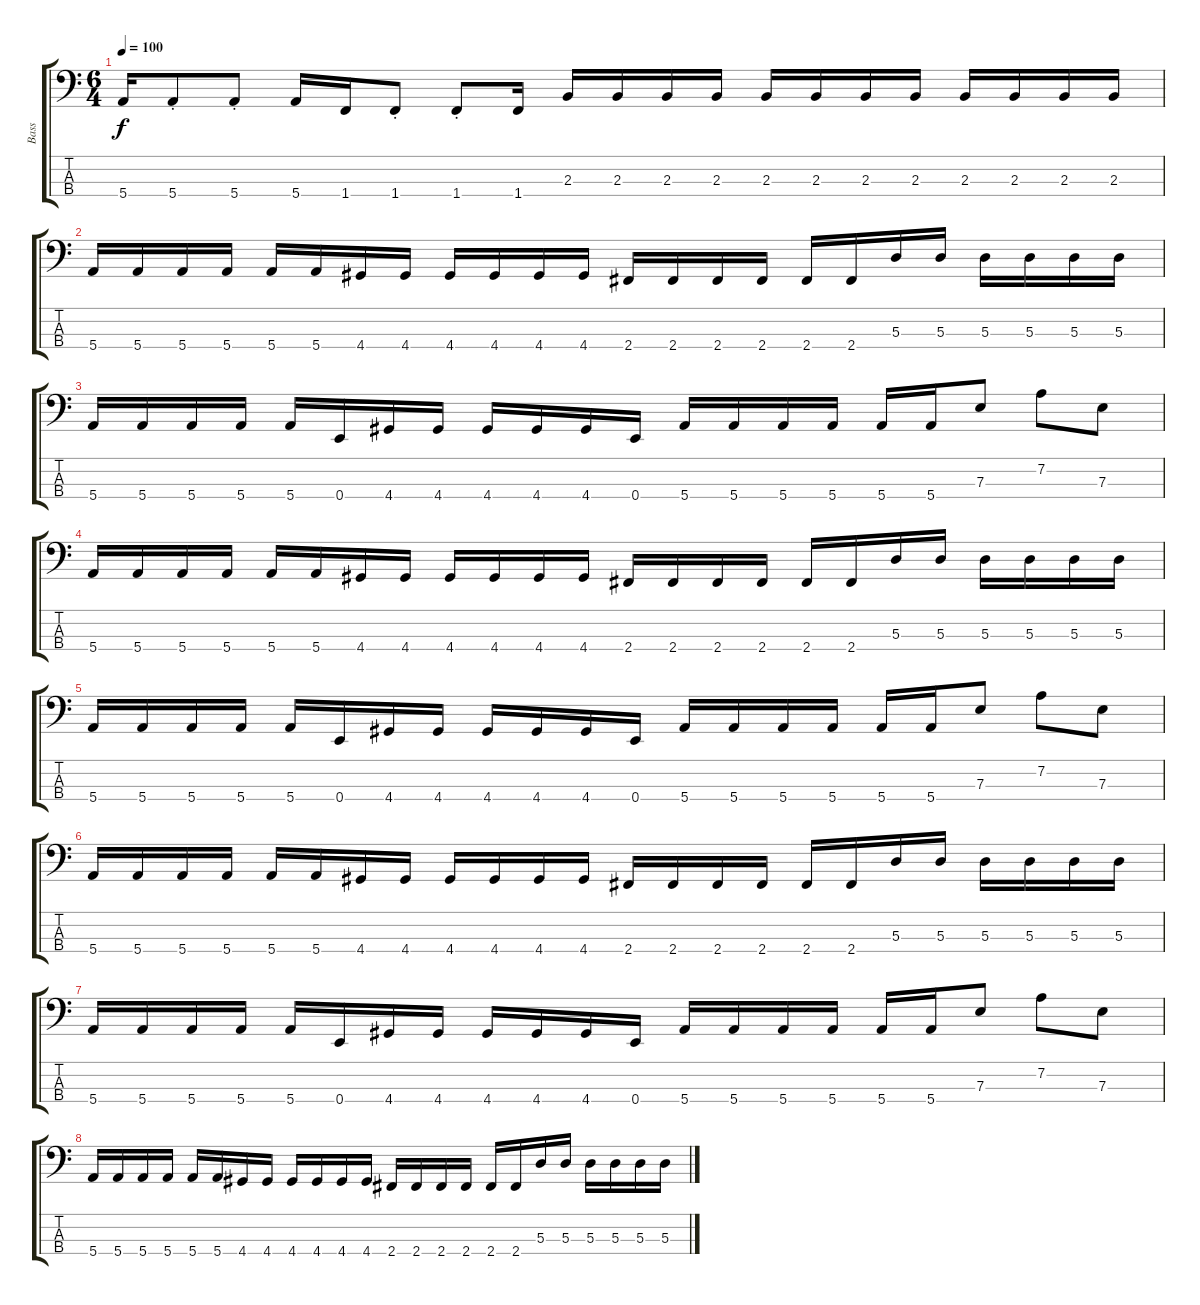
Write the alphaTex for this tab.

\track ("Bass" "Bass") {instrument electricbassfinger}
\staff {score tabs}
\tuning (G2 D2 A1 E1) {hide}
\ts (6 4)
\tempo 100
\clef f4
\ks c
5.4.16{dy f} 5.4{st}.8 5.4{st}.8 5.4.16 1.4.16 1.4{st}.8 1.4{st}.8 1.4.16 2.3.16 2.3.16 2.3.16 2.3.16 2.3.16 2.3.16 2.3.16 2.3.16 2.3.16 2.3.16 2.3.16 2.3.16 |
5.4.16 5.4.16 5.4.16 5.4.16 5.4.16 5.4.16 4.4.16 4.4.16 4.4.16 4.4.16 4.4.16 4.4.16 2.4.16 2.4.16 2.4.16 2.4.16 2.4.16 2.4.16 5.3.16 5.3.16 5.3.16 5.3.16 5.3.16 5.3.16 |
5.4.16 5.4.16 5.4.16 5.4.16 5.4.16 0.4.16 4.4.16 4.4.16 4.4.16 4.4.16 4.4.16 0.4.16 5.4.16 5.4.16 5.4.16 5.4.16 5.4.16 5.4.16 7.3.8 7.2.8 7.3.8 |
5.4.16 5.4.16 5.4.16 5.4.16 5.4.16 5.4.16 4.4.16 4.4.16 4.4.16 4.4.16 4.4.16 4.4.16 2.4.16 2.4.16 2.4.16 2.4.16 2.4.16 2.4.16 5.3.16 5.3.16 5.3.16 5.3.16 5.3.16 5.3.16 |
5.4.16 5.4.16 5.4.16 5.4.16 5.4.16 0.4.16 4.4.16 4.4.16 4.4.16 4.4.16 4.4.16 0.4.16 5.4.16 5.4.16 5.4.16 5.4.16 5.4.16 5.4.16 7.3.8 7.2.8 7.3.8 |
5.4.16 5.4.16 5.4.16 5.4.16 5.4.16 5.4.16 4.4.16 4.4.16 4.4.16 4.4.16 4.4.16 4.4.16 2.4.16 2.4.16 2.4.16 2.4.16 2.4.16 2.4.16 5.3.16 5.3.16 5.3.16 5.3.16 5.3.16 5.3.16 |
5.4.16 5.4.16 5.4.16 5.4.16 5.4.16 0.4.16 4.4.16 4.4.16 4.4.16 4.4.16 4.4.16 0.4.16 5.4.16 5.4.16 5.4.16 5.4.16 5.4.16 5.4.16 7.3.8 7.2.8 7.3.8 |
5.4.16 5.4.16 5.4.16 5.4.16 5.4.16 5.4.16 4.4.16 4.4.16 4.4.16 4.4.16 4.4.16 4.4.16 2.4.16 2.4.16 2.4.16 2.4.16 2.4.16 2.4.16 5.3.16 5.3.16 5.3.16 5.3.16 5.3.16 5.3.16
